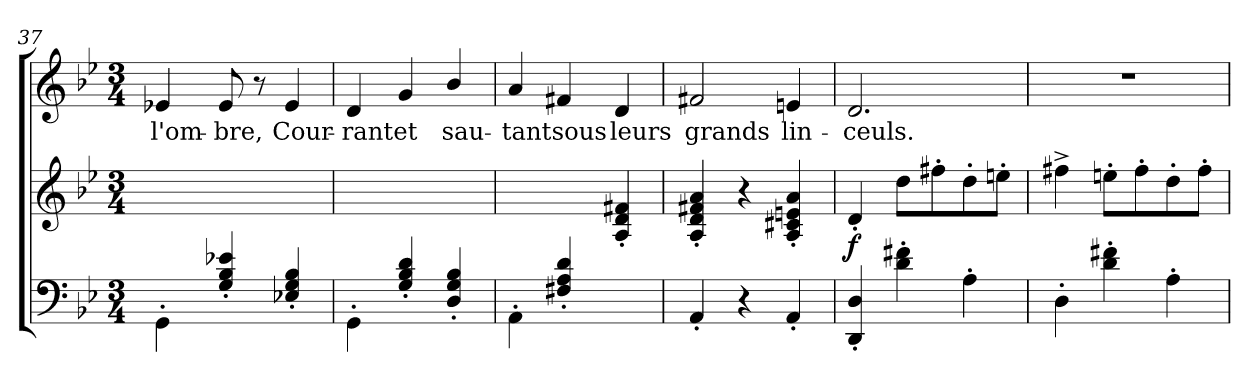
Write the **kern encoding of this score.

**kern	**kern	**dynam	**kern	**text
*part3	*part2	*part2	*part1	*part1
*staff3	*staff2	*staff2	*staff1	*staff1
*clefF4	*clefG2	*	*clefG2	*
*k[b-e-]	*k[b-e-]	*	*k[b-e-]	*
*B-:	*B-:	*	*B-:	*
*M3/4	*M3/4	*	*M3/4	*
=37	=37	=37	=37	=37
!	!	!	!	!LO:LY:b
4GG'>\	2.ryy	.	4e-X/	l'om-
!	!	!	!	!LO:LY:b
4G/'> 4B-/'> 4e-X/'>	.	.	8e-/	-bre,
.	.	.	8r	.
!	!	!	!	!LO:LY:b
4E-X/'> 4G/'> 4B-/'>	.	.	4e-/	Cour-
=38	=38	=38	=38	=38
!	!	!	!	!LO:LY:b
4GG'>\	2.ryy	.	4d/	-rant
!	!	!	!	!LO:LY:b
4G/'> 4B-/'> 4d/'>	.	.	4g/	et
!	!	!	!	!LO:LY:b
4D/'> 4G/'> 4B-/'>	.	.	4b-/	sau-
=39	=39	=39	=39	=39
!	!	!	!	!LO:LY:b
4AA'>\	4ryy	.	4a/	-tant
!	!	!	!	!LO:LY:b
4F#X/'> 4A/'> 4d/'>	4ryy	.	4f#X/	sous
!	!	!	!	!LO:LY:b
4ryy	4A/'> 4d/'> 4f#X/'>	.	4d/	leurs
=40	=40	=40	=40	=40
!	!	!	!	!LO:LY:b
4AA'</	4A/'> 4d/'> 4f#X/'> 4a/'>	.	2f#X/	grands
4r	4r	.	.	.
!	!	!	!	!LO:LY:b
4AA'</	4A/'> 4c#X/'> 4en/'> 4a/'>	.	4en/	lin-
!!LO:LB:g=z
=41	=41	=41	=41	=41
!	!	!LO:DY:b	!	!LO:LY:b
4DD/'< 4D/'<	4d'</	f	2.d/	-ceuls.
4d\'> 4f#X\'>	8dd\L	.	.	.
.	8ff#X'>\	.	.	.
4A'>\	8dd'>\	.	.	.
.	8een'>\J	.	.	.
=42	=42	=42	=42	=42
4D'>\	4ff#X^>\	.	2.r	.
4d\'> 4f#X\'>	8een'>\L	.	.	.
.	8ff#'>\	.	.	.
4A'>\	8dd'>\	.	.	.
.	8ff#'>\J	.	.	.
=	=	=	=	=
*-	*-	*-	*-	*-
